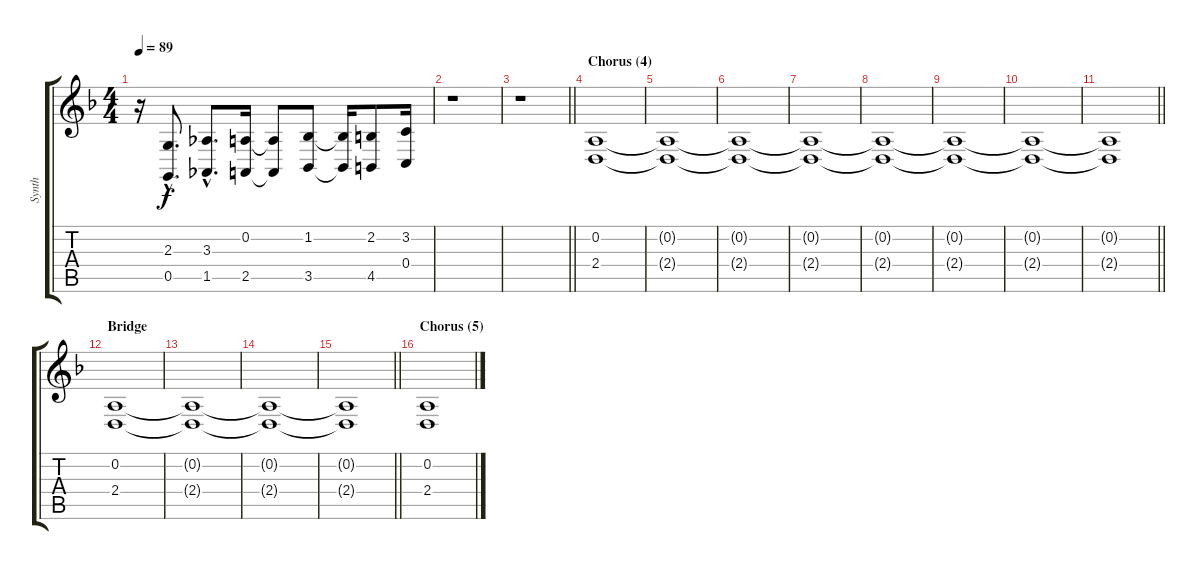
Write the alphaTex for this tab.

\track ("Synth" "Synth") {instrument synthstrings1}
\staff {score tabs}
\tuning (D4 A3 F3 C3 G2 D2) {hide}
\ts (4 4)
\tempo 89
\clef g2
\ks dminor
r.16{dy f} (2.3{hac} 0.5{hac}).8{d} (3.3{hac} 1.5{hac}).8{d} (0.2 2.5).16 (0.2{t} 2.5{t}).8 (1.2 3.5).8 (1.2{t} 3.5{t}).16 (2.2 4.5).8 (3.2 0.4).16 |
r.1 |
\barLineRight lightlight
r.1 |
\section ("" "Chorus (4)")
(0.2 2.4).1 |
(0.2{t} 2.4{t}).1 |
(0.2{t} 2.4{t}).1 |
(0.2{t} 2.4{t}).1 |
(0.2{t} 2.4{t}).1 |
(0.2{t} 2.4{t}).1 |
(0.2{t} 2.4{t}).1 |
\barLineRight lightlight
(0.2{t} 2.4{t}).1 |
\section ("" "Bridge")
(0.2 2.4).1 |
(0.2{t} 2.4{t}).1 |
(0.2{t} 2.4{t}).1 |
\barLineRight lightlight
(0.2{t} 2.4{t}).1 |
\section ("" "Chorus (5)")
(0.2 2.4).1
